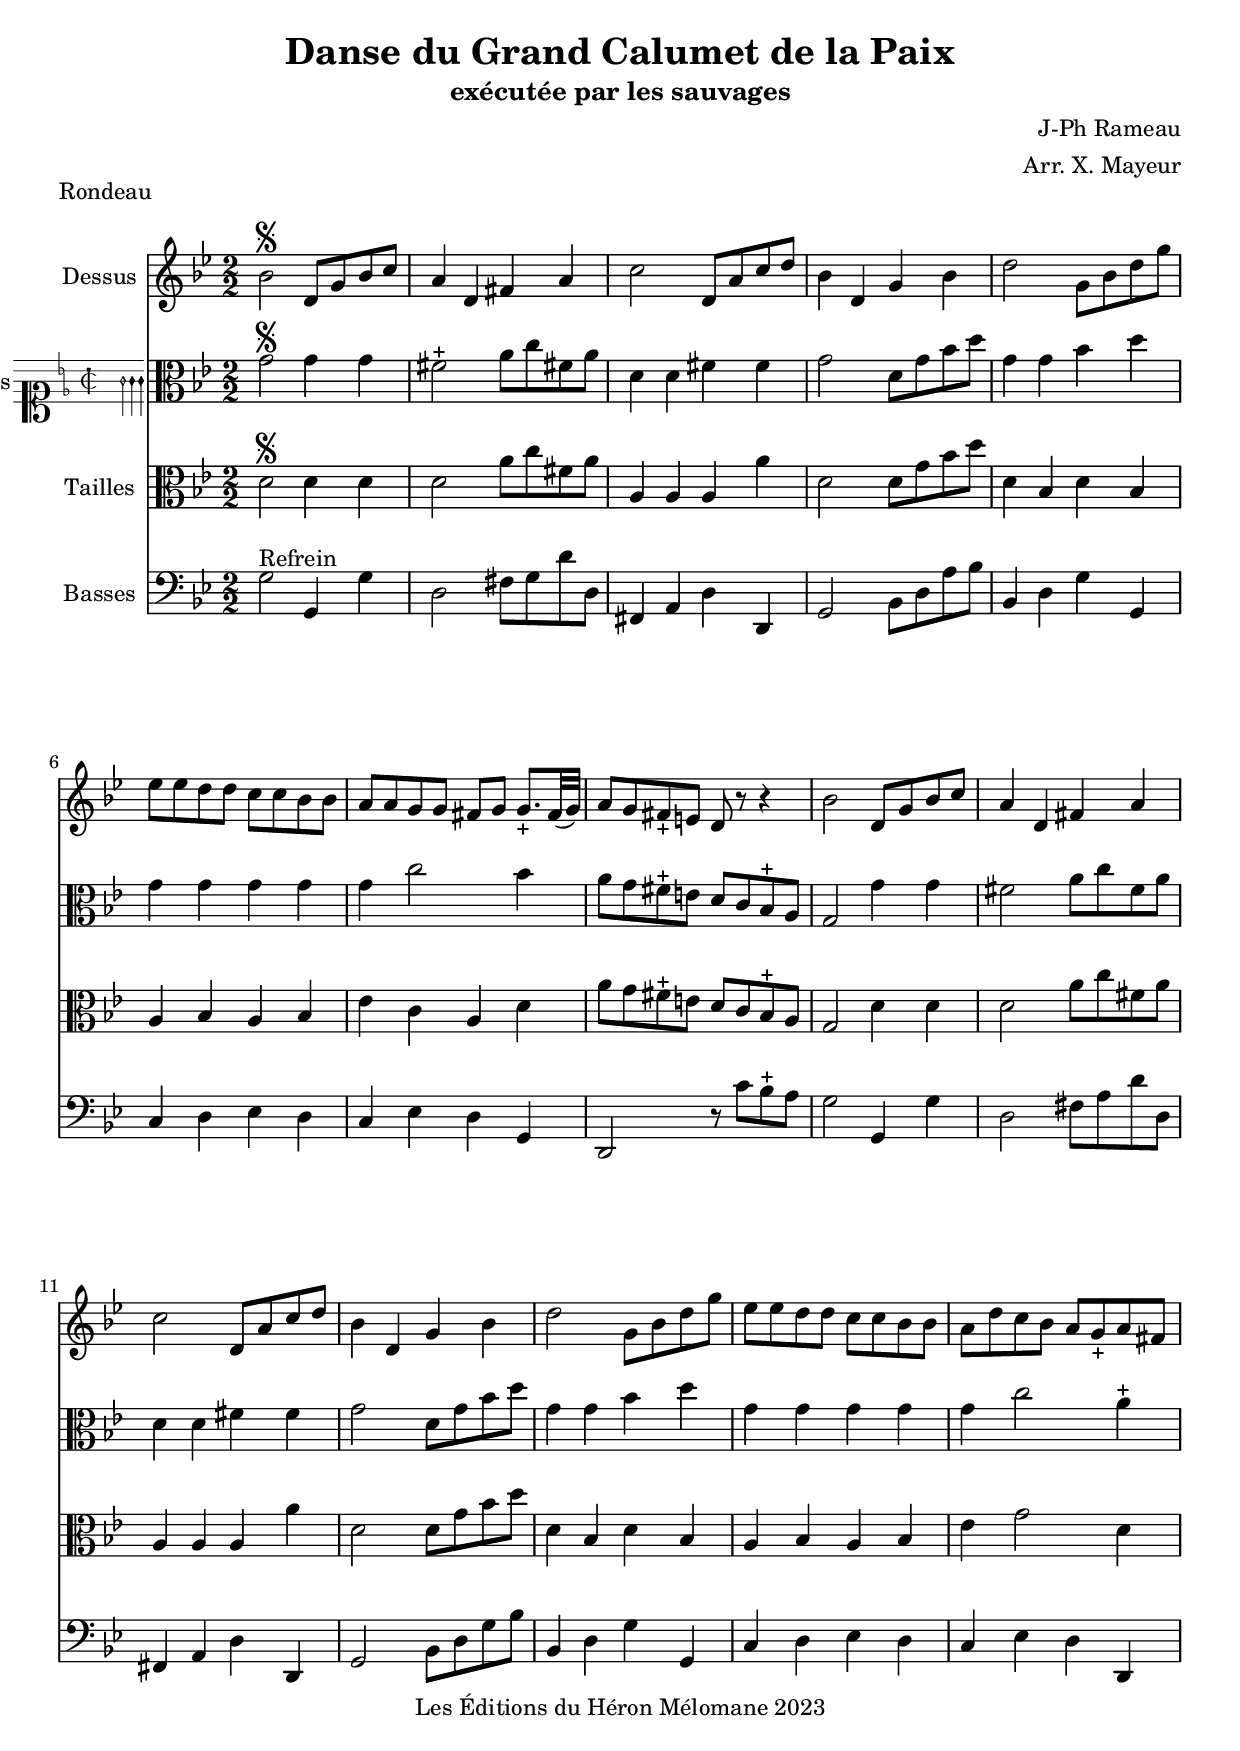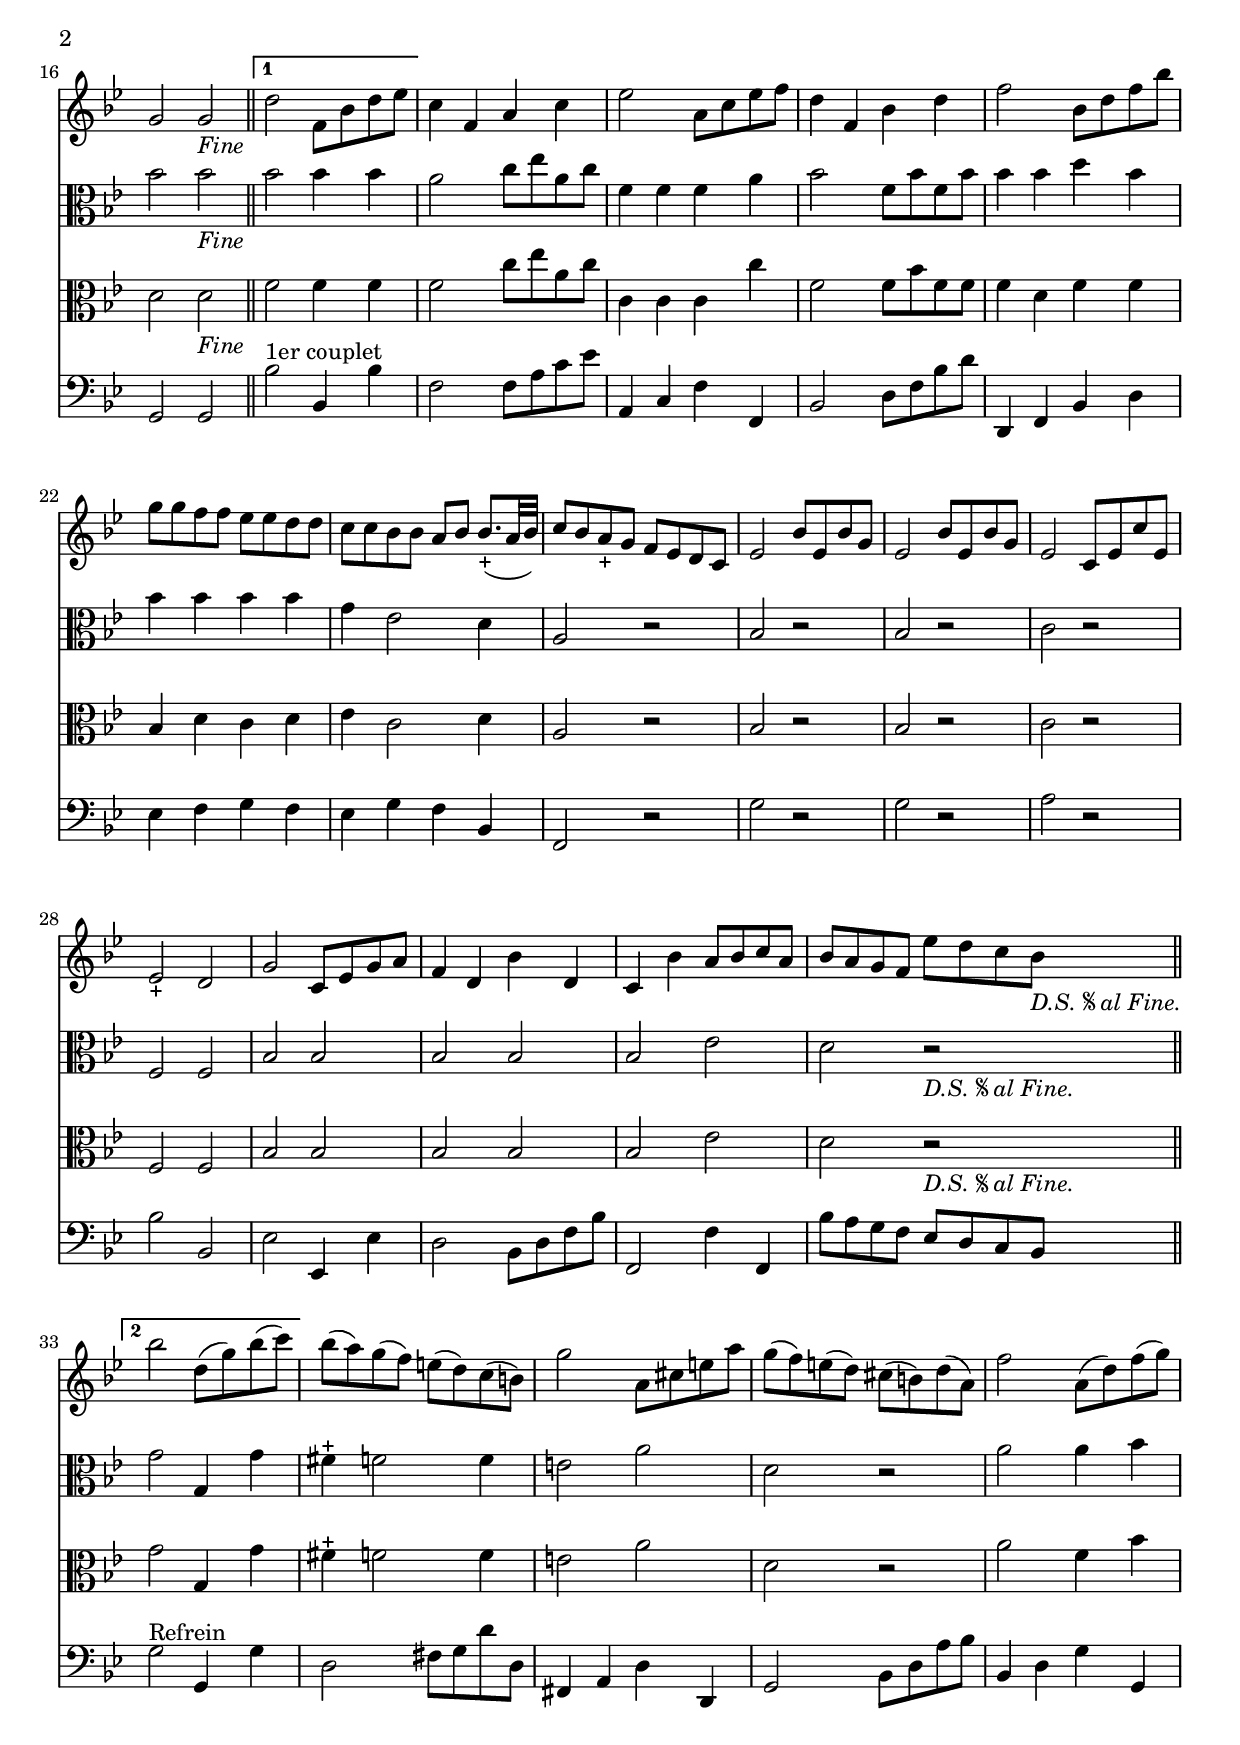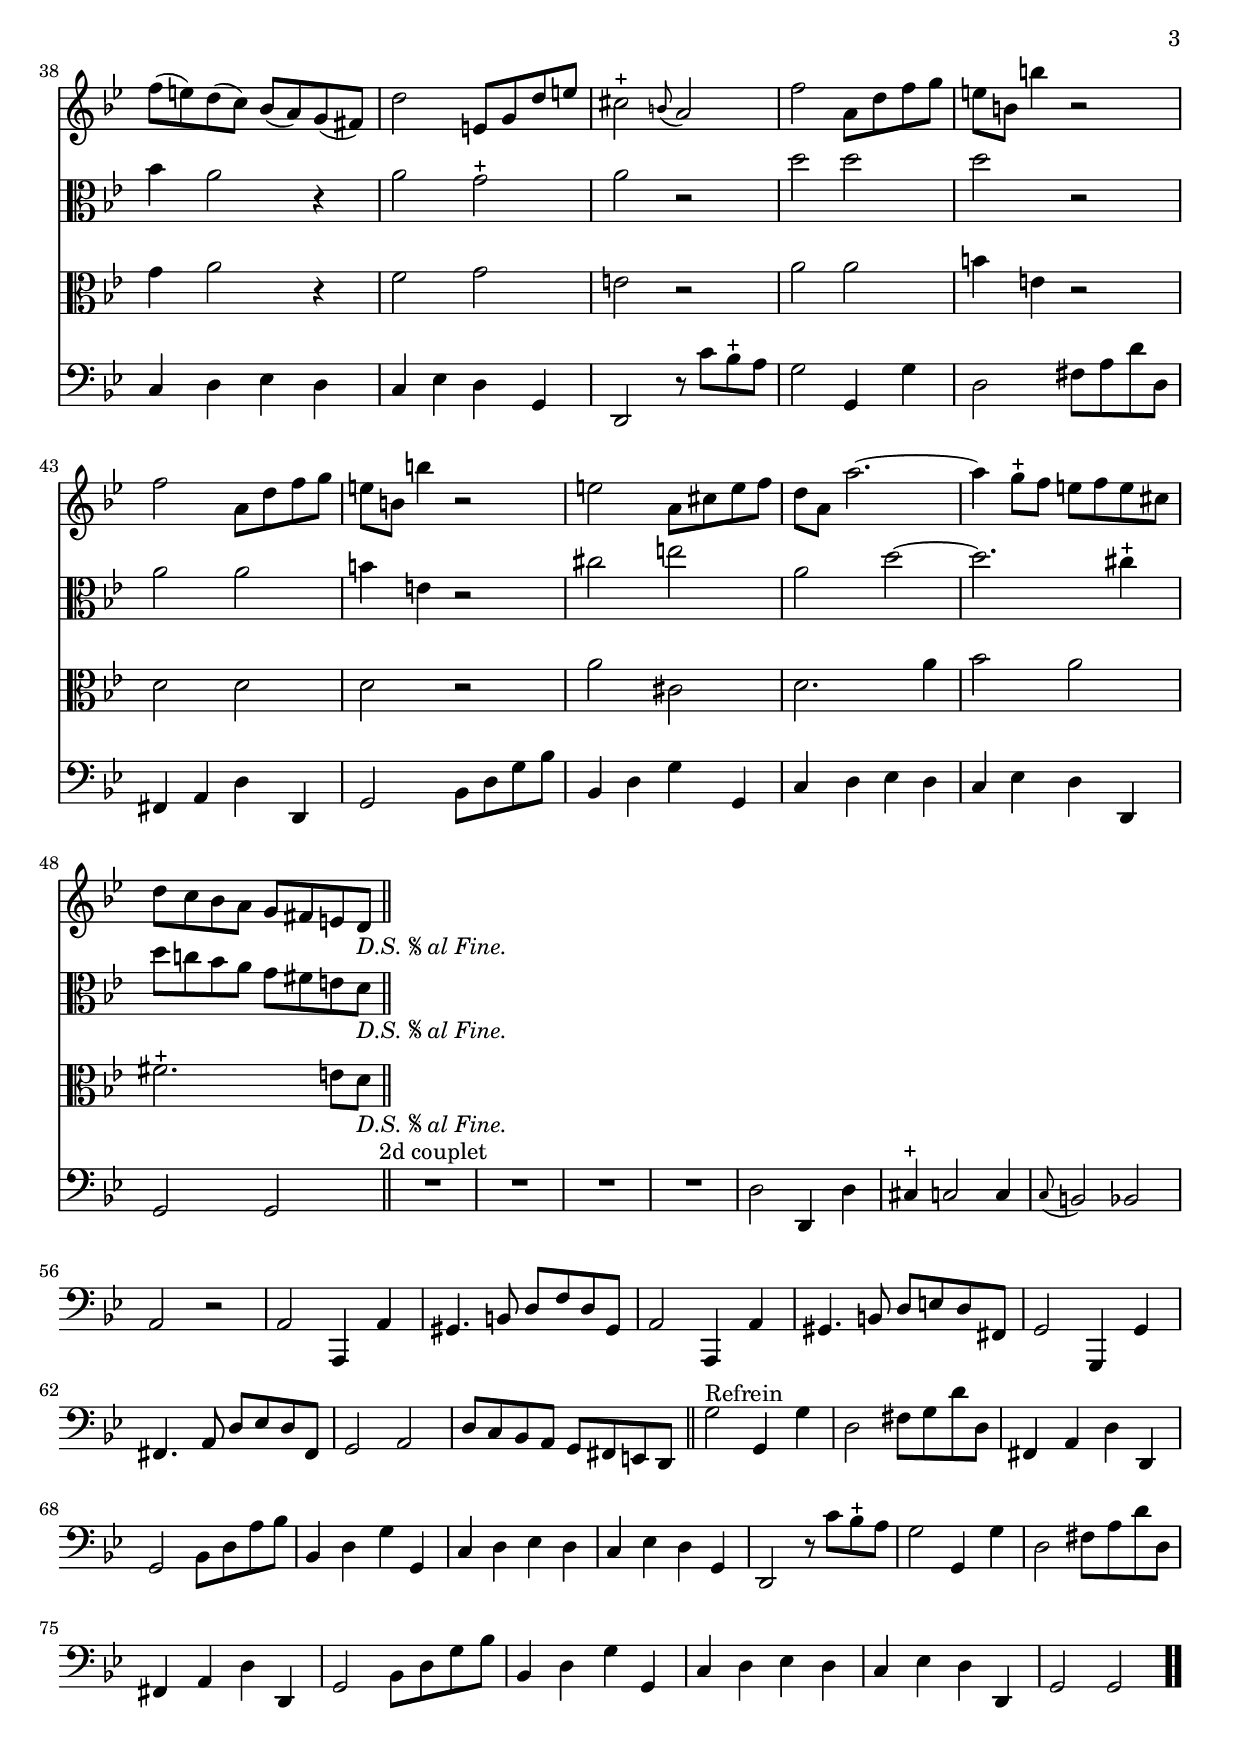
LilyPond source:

\version "2.24.2"

\header {
  title = "Danse du Grand Calumet de la Paix"
  subtitle = "exécutée par les sauvages"
  composer = "J-Ph Rameau"
  arranger = "Arr. X. Mayeur"
  piece = "Rondeau"
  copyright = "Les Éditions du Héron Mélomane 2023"
}

\paper {
  #(set-paper-size "a4")
}

global = {
  \key bes \major
  \numericTimeSignature
  \time 2/2
}

\version "2.24.2"


oboe = \relative c'' {
  \key bes \major
  % En avant la musique.
  bes2\segno d,8 g bes c | a4  d, fis a| c2 d,8 a' c d| bes4 d, g bes| d2 g,8 bes d g| es es d d c c bes bes |
  %7
  a a g g fis g g8._+ fis32 (g)| a8 g fis_+ e d r8 r4| bes'2 d,8 g bes c | a4 d, fis a|  c2 d,8 a' c d | bes4 d, g bes |
  %13
  d2 g,8 bes d g|  es es d d c c bes bes | a  d c bes a g_+ a fis | g2 g _\markup \italic {"Fine"}\bar ".."

  \set Score.repeatCommands = #'((volta "1"))  d'2 f,8 bes d es \set Score.repeatCommands = #'((volta #f)) | c4 f, a c  es2 a,8 c es f|
  %20
  d4f, bes d |f2 bes,8 d f bes| g g f f es es d d | c c bes bes a bes bes8._+(a32 bes)| c8 bes a_+ g  f es d c|  es2 bes'8 es, bes' g|
  %26
  es2 bes'8 es, bes' g | es2 c8 es c' es,| es2_+ d| g c,8 es g a | f4 d bes'd,| c bes' a8 bes c a| bes a g f es' d c bes_\markup \italic {"D.S."\segno"al Fine."}  \bar "||" \break

  \set Score.repeatCommands = #'((volta "2"))   bes'2 d,8 (g) bes (c)  \set Score.repeatCommands = #'((volta #f))
  bes(a)g (f) e(d) c(b) g'2 a,8 cis e a| g(f)e(d) cis(b)d(a)| f'2 a,8(d) f(g)|
  %39
  f(e) d(c) bes(a) g(fis)| d'2 e,8 g d' e| cis2-+ \appoggiatura{b8} a2| f'2 a,8 d f g| e b b'4 r2f2 a,8 d f g
  %45
  e b b'4 r2| e,2 a,8 cis e f | d a a'2.~| a4 g8-+ f e f e cis | d c bes a g fis e d_\markup \italic {"D.S."\segno"al Fine."}  \bar "||"


}



\version "2.24.2"

viola =
\relative c' {
  % En avant la musique.
  \incipit {
    \numericTimeSignature
    \time 2/2
    \clef "soprano"
    \key bes \major

    g'2 g'4 g'
  }

  % \clef alto
  \numericTimeSignature
  \time 2/2
  \key bes \major

  g'2\segno  g4 g | fis2-+  a8 c fis,! a | d,4 d fis fis | g2 d8 g bes d| g,4 g bes d|
  %6
  g, g g g | g c2bes4 | a8 g fis-+ e d c bes-+ a| g2 g'4 g| fis2 a8 c fis, a|
  %11
  d,4 d fis fis| g2 d8 g bes d| g,4 g bes d | g,4 g g g  | g c2 a4-+ | bes 2 bes _\markup \italic {"Fine"}\bar ".."
  %17
  \set Score.repeatCommands = #'((volta "1"))  bes bes4 bes \set Score.repeatCommands = #'((volta #f))
  a2 c8 es a, c| f,4 f f  a | bes2 f8 bes f bes| bes4 bes d bes |
  %22
  bes4 bes bes bes | g es2 d4| a2 r| bes r | bes r |
  %27
  c r| f, f | bes bes
  | bes bes | bes es|d r _\markup \italic {"D.S."\segno"al Fine."}  \bar "||" \break
  %33
  \set Score.repeatCommands = #'((volta "2"))  g2 g,4 g'\set Score.repeatCommands = #'((volta #f)) fis-+ f!2 f4e2 a| d, r| a' a4 bes  |
  %38
  bes a2 r4 | a2 g-+ | a r | d d | d r | a a |
  %44
  b4 e, r2| cis'2 e| a, d~| d2. cis4-+| d8 c! bes a g fis e! d_\markup \italic {"D.S."\segno"al Fine."}  \bar "||"


}


\version "2.24.2"

alto =
\relative c' {
  % En avant la musique.


  % \clef alto
  \key bes \major

  d2\segno  d4 d | d2  a'8 c fis,! a | a,4 a a a'| d,2 d8 g bes d| d,4 bes d bes |
  %6
  a bes a bes | es c a d | a'8 g fis-+ e d c bes-+ a | g2 d'4 d | d2 a'8 c fis, a |
  %11
  a,4 a a a' |d,2 d8 g bes d| d,4 bes d bes  a bes a bes | es g2 d4 | d2 d _\markup \italic {"Fine"}\bar ".."
  %17
  \set Score.repeatCommands = #'((volta "1")) f2 f4 f \set Score.repeatCommands = #'((volta #f))
  f2 c'8 es a, c| c,4 c c c'| f,2 f8 bes f f | f4 d f f |
  %22
  bes, d c d | es c2 d4|a2 r|  bes r | bes r |
  %27
  c r| f, f | bes bes
  | bes bes | bes es|d r _\markup \italic {"D.S."\segno"al Fine."}  \bar "||" \break
  %33
  \set Score.repeatCommands = #'((volta "2"))  g2 g,4 g'\set Score.repeatCommands = #'((volta #f)) fis-+ f!2 f4e2 a| d, r| a' f4 bes  |
  %38
  g a2 r4 | f2 g | e r | a a | b4 e, r2 | d d |
  %44
  d2 r2| a' cis,| d2. a'4 | bes2 a | fis2.-+  e8 d_\markup \italic {"D.S."\segno"al Fine."}  \bar "||"


}

\version "2.24.2"



cello = \relative c {
  \key bes \major
  % En avant la musique.
  g'2^"Refrein" g,4 g'| d2 fis8g d' d,| fis,4 a d d, | g2 bes8 d a' bes| bes,4 d g g,|
  %6
  c d es d | c es d g, | d2 r8 c'' bes-+ a g2 g,4 g'| d2 fis8 a d d,|
  %11
  fis,4 a d d,| g2 bes8 d g bes| bes,4 d g g,| c d es d| c es d d,| g2 g\bar "||"

  bes'2^"1er couplet" bes,4 bes' \set Score.repeatCommands = #'((volta #f))
  f2 f8 a c es| a,,4 c f f,4 | bes2 d8 f bes d| d,,4 f bes d|
  %22
  es4 f g f| es g f bes,| f2 r| g' r| g r |
  %27
  a r | bes bes,| es es,4 es'|d2 bes8 d f bes | f,2 f'4 f,| bes'8 a g f es d c bes \bar "||" \break
  %33

  g'2^"Refrein" g,4 g'| d2 fis8g d' d,| fis,4 a d d, | g2 bes8 d a' bes| bes,4 d g g,|
  %6
  c d es d | c es d g, | d2 r8 c'' bes-+ a g2 g,4 g'| d2 fis8 a d d,|
  %11
  fis,4 a d d,| g2 bes8 d g bes| bes,4 d g g,| c d es d| c es d d,| g2 g\bar "||"



  R1^"2d couplet"
  R1*3| d'2 d,4 d'|
  %38
  cis4-+ c2 c4| \appoggiatura {c8} b2 bes|  a r | a a,4 a'| gis4. b8 d f d gis, | a2 a,4 a'|
  %44
  gis4. b8 d e d fis,| g2 g,4 g'| fis4. a8 d es d fis,| g2 a| d8 c bes a g fis e d \bar "||"
  g'2^"Refrein" g,4 g'| d2 fis8g d' d,| fis,4 a d d, | g2 bes8 d a' bes| bes,4 d g g,|
  %6
  c d es d | c es d g, | d2 r8 c'' bes-+ a g2 g,4 g'| d2 fis8 a d d,|
  %11
  fis,4 a d d,| g2 bes8 d g bes| bes,4 d g g,| c d es d| c es d d,| g2 g\bar ".."

}




scoreACello = \relative c {
  \global
  % En avant la musique.

}



scoreAOboePart = \new Staff \with {
  instrumentName = "Dessus"
  midiInstrument = "oboe"
} \oboe


scoreASopranoRecorderIPart = {
  \new Staff \with {
    instrumentName = "Ht-contres"
    midiInstrument = "alto"
  } {\clef  alto \viola}
}
scoreASopranoRecorderIIPart ={
  \new Staff \with {
    instrumentName = "Tailles"
    midiInstrument = "viola"
  } {\clef alto \alto}
}
scoreACelloPart =
\new Staff \with {
  instrumentName = "Basses"
  midiInstrument = "cello"
} { \clef bass \cello }


\score {
  <<
    \scoreAOboePart
    \scoreASopranoRecorderIPart
    \scoreASopranoRecorderIIPart
    \scoreACelloPart
  >>
  \layout { }
  \midi {
    \tempo 4=130
  }
}
